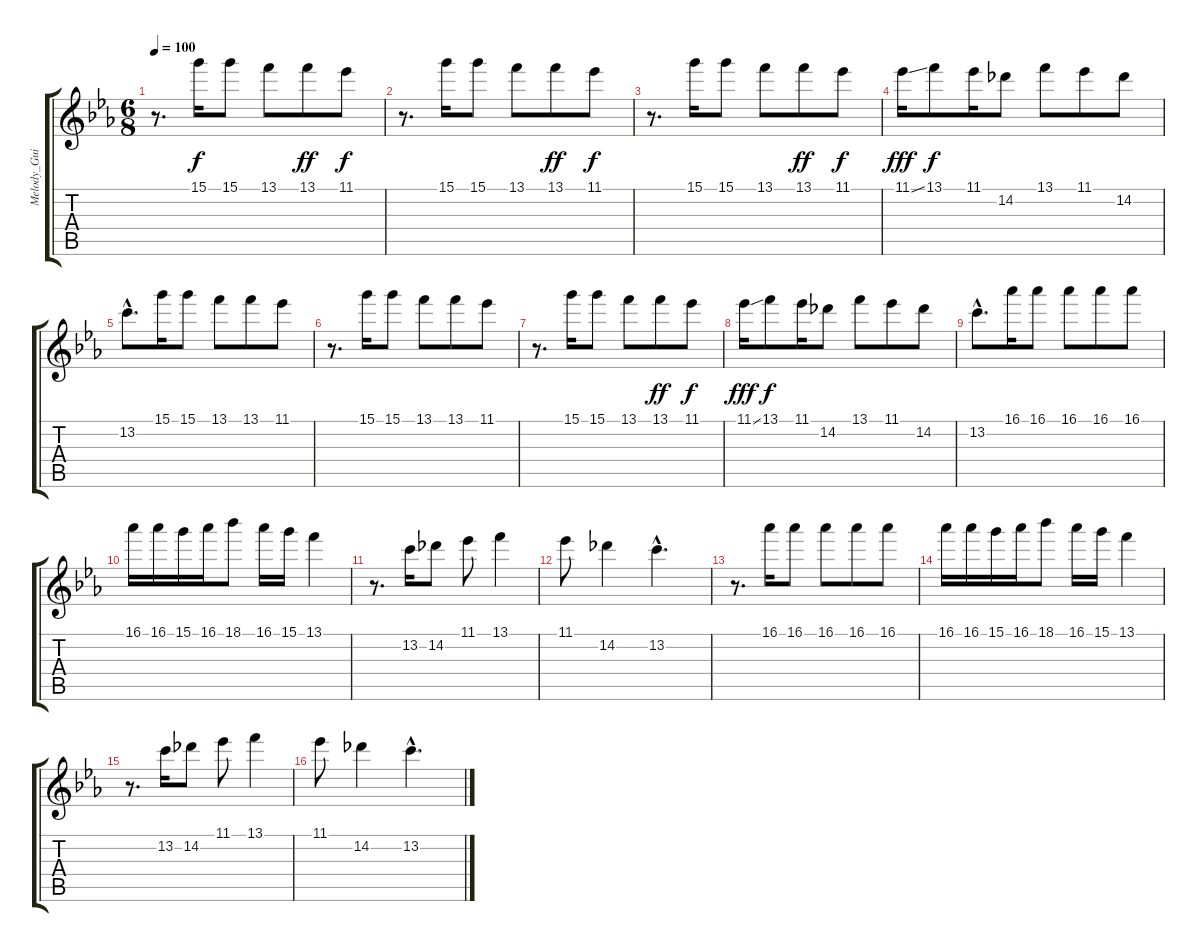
\track ("Melody_Guitar" "Melody_Gui") {instrument acousticguitarnylon}
\staff {score tabs}
\tuning (E4 B3 G3 D3 A2 E2) {hide}
\ts (6 8)
\tempo 100
\clef g2
\ks eb
r.8{d dy f instrument acousticguitarnylon} 15.1.16 15.1.8 13.1.8 13.1.8{dy ff} 11.1.8{dy f} |
r.8{d} 15.1.16 15.1.8 13.1.8 13.1.8{dy ff} 11.1.8{dy f} |
r.8{d} 15.1.16 15.1.8 13.1.8 13.1.8{dy ff} 11.1.8{dy f} |
11.1{ss}.16{dy fff} 13.1.8{dy f} 11.1.16 14.2.8 13.1.8 11.1.8 14.2.8 |
13.2{hac}.8{d} 15.1.16 15.1.8 13.1.8 13.1.8 11.1.8 |
r.8{d} 15.1.16 15.1.8 13.1.8 13.1.8 11.1.8 |
r.8{d} 15.1.16 15.1.8 13.1.8 13.1.8{dy ff} 11.1.8{dy f} |
11.1{ss}.16{dy fff} 13.1.8{dy f} 11.1.16 14.2.8 13.1.8 11.1.8 14.2.8 |
13.2{hac}.8{d} 16.1.16 16.1.8 16.1.8 16.1.8 16.1.8 |
16.1.16 16.1.16 15.1.16 16.1.16 18.1.8 16.1.16 15.1.16 13.1.4 |
r.8{d} 13.2.16 14.2.8 11.1.8 13.1.4 |
11.1.8 14.2.4 13.2{hac}.4{d} |
r.8{d} 16.1.16 16.1.8 16.1.8 16.1.8 16.1.8 |
16.1.16 16.1.16 15.1.16 16.1.16 18.1.8 16.1.16 15.1.16 13.1.4 |
r.8{d} 13.2.16 14.2.8 11.1.8 13.1.4 |
11.1.8 14.2.4 13.2{hac}.4{d}
